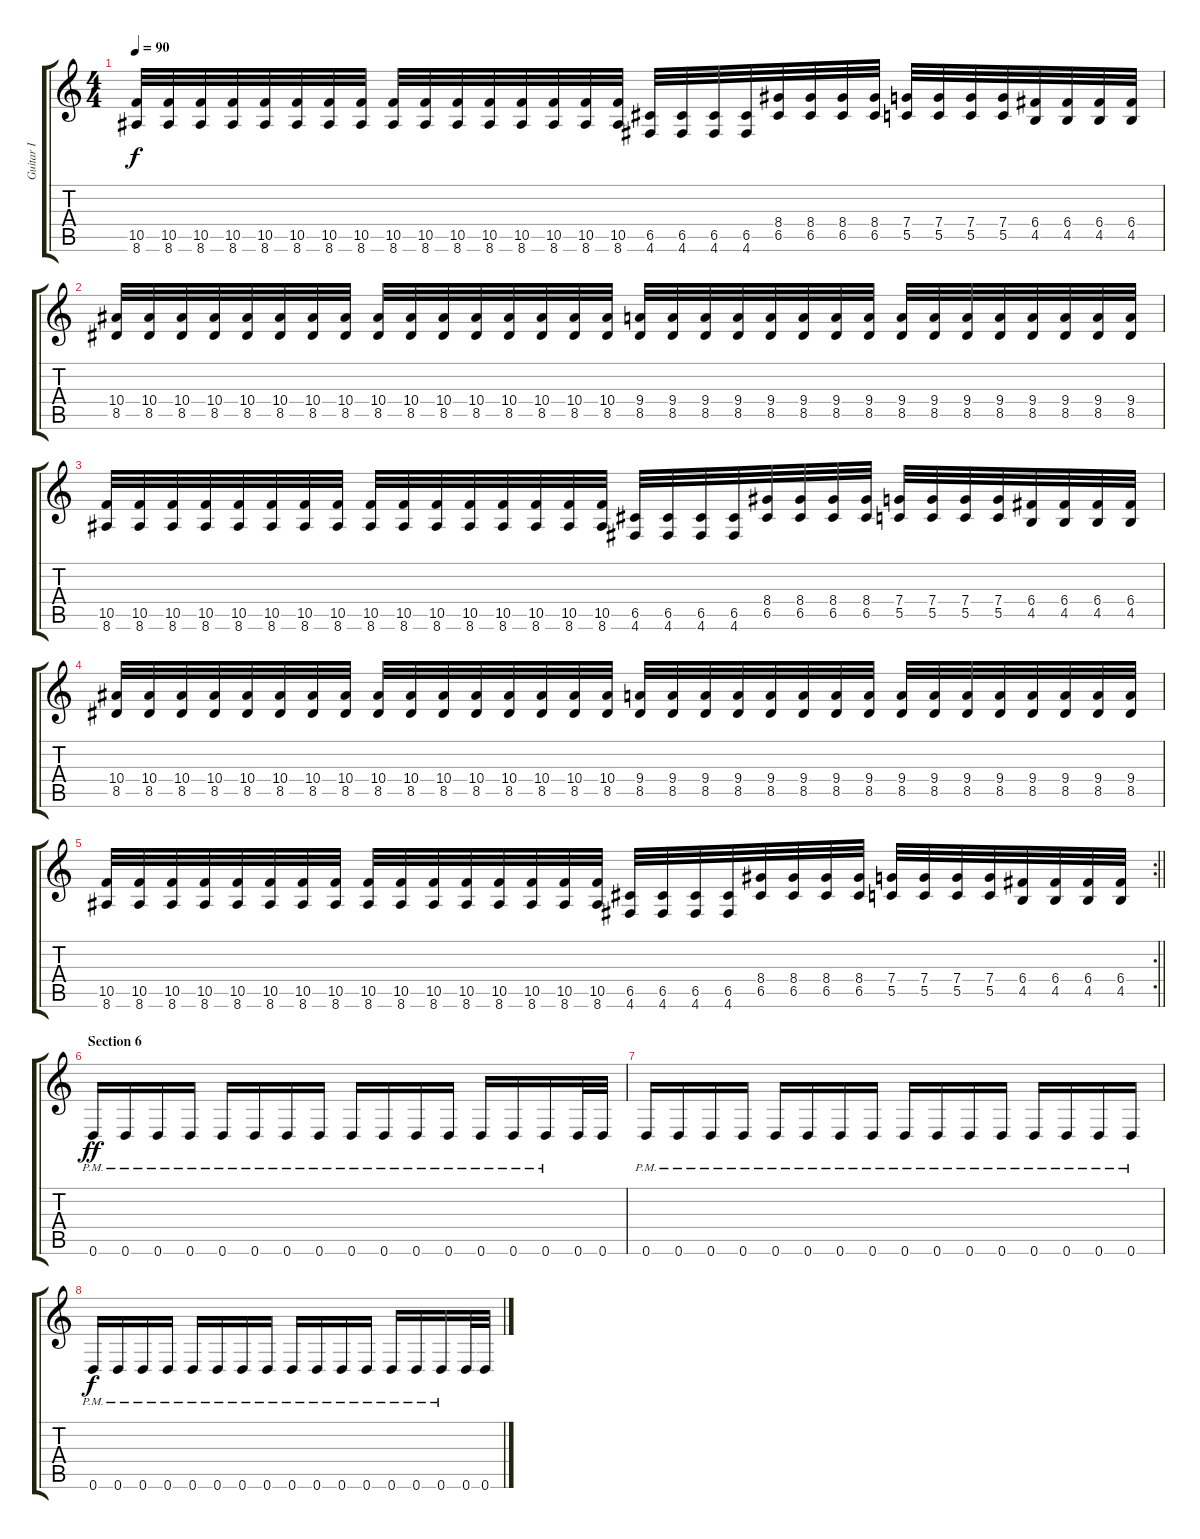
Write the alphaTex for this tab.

\track ("Guitar I" "Guitar I") {instrument overdrivenguitar}
\staff {score tabs}
\tuning (D4 A3 F3 C3 G2 D2) {hide}
\ts (4 4)
\tempo 90
\clef g2
\ks c
(10.5 8.6).32{dy f} (10.5 8.6).32 (10.5 8.6).32 (10.5 8.6).32 (10.5 8.6).32 (10.5 8.6).32 (10.5 8.6).32 (10.5 8.6).32 (10.5 8.6).32 (10.5 8.6).32 (10.5 8.6).32 (10.5 8.6).32 (10.5 8.6).32 (10.5 8.6).32 (10.5 8.6).32 (10.5 8.6).32 (6.5 4.6).32 (6.5 4.6).32 (6.5 4.6).32 (6.5 4.6).32 (8.4 6.5).32 (8.4 6.5).32 (8.4 6.5).32 (8.4 6.5).32 (7.4 5.5).32 (7.4 5.5).32 (7.4 5.5).32 (7.4 5.5).32 (6.4 4.5).32 (6.4 4.5).32 (6.4 4.5).32 (6.4 4.5).32 |
(10.4 8.5).32 (10.4 8.5).32 (10.4 8.5).32 (10.4 8.5).32 (10.4 8.5).32 (10.4 8.5).32 (10.4 8.5).32 (10.4 8.5).32 (10.4 8.5).32 (10.4 8.5).32 (10.4 8.5).32 (10.4 8.5).32 (10.4 8.5).32 (10.4 8.5).32 (10.4 8.5).32 (10.4 8.5).32 (9.4 8.5).32 (9.4 8.5).32 (9.4 8.5).32 (9.4 8.5).32 (9.4 8.5).32 (9.4 8.5).32 (9.4 8.5).32 (9.4 8.5).32 (9.4 8.5).32 (9.4 8.5).32 (9.4 8.5).32 (9.4 8.5).32 (9.4 8.5).32 (9.4 8.5).32 (9.4 8.5).32 (9.4 8.5).32 |
(10.5 8.6).32 (10.5 8.6).32 (10.5 8.6).32 (10.5 8.6).32 (10.5 8.6).32 (10.5 8.6).32 (10.5 8.6).32 (10.5 8.6).32 (10.5 8.6).32 (10.5 8.6).32 (10.5 8.6).32 (10.5 8.6).32 (10.5 8.6).32 (10.5 8.6).32 (10.5 8.6).32 (10.5 8.6).32 (6.5 4.6).32 (6.5 4.6).32 (6.5 4.6).32 (6.5 4.6).32 (8.4 6.5).32 (8.4 6.5).32 (8.4 6.5).32 (8.4 6.5).32 (7.4 5.5).32 (7.4 5.5).32 (7.4 5.5).32 (7.4 5.5).32 (6.4 4.5).32 (6.4 4.5).32 (6.4 4.5).32 (6.4 4.5).32 |
(10.4 8.5).32 (10.4 8.5).32 (10.4 8.5).32 (10.4 8.5).32 (10.4 8.5).32 (10.4 8.5).32 (10.4 8.5).32 (10.4 8.5).32 (10.4 8.5).32 (10.4 8.5).32 (10.4 8.5).32 (10.4 8.5).32 (10.4 8.5).32 (10.4 8.5).32 (10.4 8.5).32 (10.4 8.5).32 (9.4 8.5).32 (9.4 8.5).32 (9.4 8.5).32 (9.4 8.5).32 (9.4 8.5).32 (9.4 8.5).32 (9.4 8.5).32 (9.4 8.5).32 (9.4 8.5).32 (9.4 8.5).32 (9.4 8.5).32 (9.4 8.5).32 (9.4 8.5).32 (9.4 8.5).32 (9.4 8.5).32 (9.4 8.5).32 |
\rc 2
\barLineRight lightlight
(10.5 8.6).32 (10.5 8.6).32 (10.5 8.6).32 (10.5 8.6).32 (10.5 8.6).32 (10.5 8.6).32 (10.5 8.6).32 (10.5 8.6).32 (10.5 8.6).32 (10.5 8.6).32 (10.5 8.6).32 (10.5 8.6).32 (10.5 8.6).32 (10.5 8.6).32 (10.5 8.6).32 (10.5 8.6).32 (6.5 4.6).32 (6.5 4.6).32 (6.5 4.6).32 (6.5 4.6).32 (8.4 6.5).32 (8.4 6.5).32 (8.4 6.5).32 (8.4 6.5).32 (7.4 5.5).32 (7.4 5.5).32 (7.4 5.5).32 (7.4 5.5).32 (6.4 4.5).32 (6.4 4.5).32 (6.4 4.5).32 (6.4 4.5).32 |
\section ("" "Section 6")
0.6{pm}.16{dy ff} 0.6{pm}.16 0.6{pm}.16 0.6{pm}.16 0.6{pm}.16 0.6{pm}.16 0.6{pm}.16 0.6{pm}.16 0.6{pm}.16 0.6{pm}.16 0.6{pm}.16 0.6{pm}.16 0.6{pm}.16 0.6{pm}.16 0.6{pm}.16 0.6.32 0.6.32 |
0.6{pm}.16 0.6{pm}.16 0.6{pm}.16 0.6{pm}.16 0.6{pm}.16 0.6{pm}.16 0.6{pm}.16 0.6{pm}.16 0.6{pm}.16 0.6{pm}.16 0.6{pm}.16 0.6{pm}.16 0.6{pm}.16 0.6{pm}.16 0.6{pm}.16 0.6{pm}.16 |
0.6{pm}.16{dy f} 0.6{pm}.16 0.6{pm}.16 0.6{pm}.16 0.6{pm}.16 0.6{pm}.16 0.6{pm}.16 0.6{pm}.16 0.6{pm}.16 0.6{pm}.16 0.6{pm}.16 0.6{pm}.16 0.6{pm}.16 0.6{pm}.16 0.6{pm}.16 0.6.32 0.6.32
